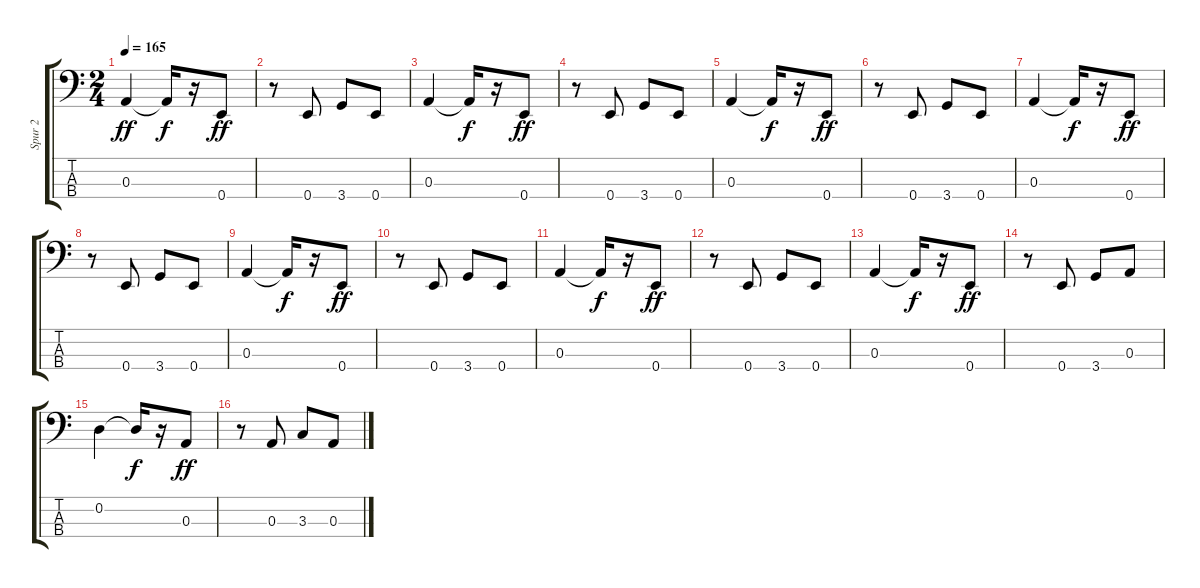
\track ("Spur 2" "Spur 2") {instrument electricguitarjazz}
\staff {score tabs}
\tuning (G2 D2 A1 E1) {hide}
\ts (2 4)
\tempo 165
\clef f4
\ks c
0.3.4{dy ff} 0.3{t}.16{dy f} r.16 0.4.8{dy ff} |
r.8 0.4.8 3.4.8 0.4.8 |
0.3.4 0.3{t}.16{dy f} r.16 0.4.8{dy ff} |
r.8 0.4.8 3.4.8 0.4.8 |
0.3.4 0.3{t}.16{dy f} r.16 0.4.8{dy ff} |
r.8 0.4.8 3.4.8 0.4.8 |
0.3.4 0.3{t}.16{dy f} r.16 0.4.8{dy ff} |
r.8 0.4.8 3.4.8 0.4.8 |
0.3.4 0.3{t}.16{dy f} r.16 0.4.8{dy ff} |
r.8 0.4.8 3.4.8 0.4.8 |
0.3.4 0.3{t}.16{dy f} r.16 0.4.8{dy ff} |
r.8 0.4.8 3.4.8 0.4.8 |
0.3.4 0.3{t}.16{dy f} r.16 0.4.8{dy ff} |
r.8 0.4.8 3.4.8 0.3.8 |
0.2.4 0.2{t}.16{dy f} r.16 0.3.8{dy ff} |
r.8 0.3.8 3.3.8 0.3.8
